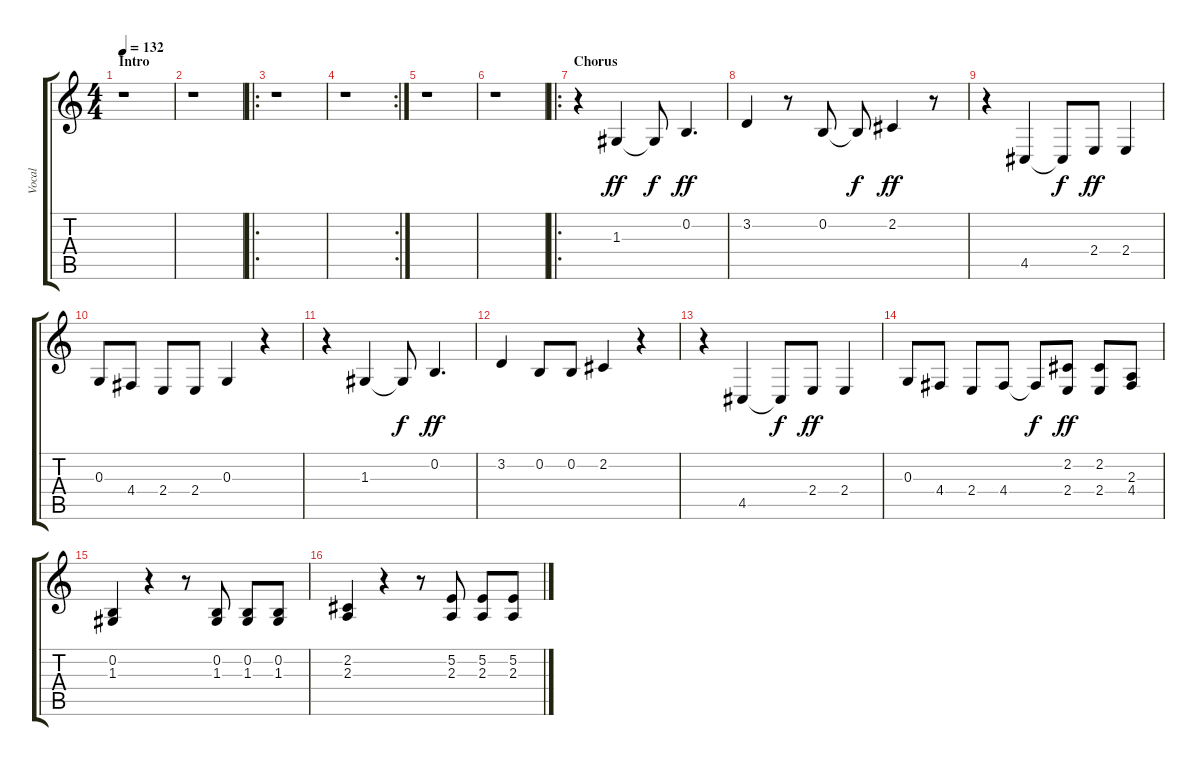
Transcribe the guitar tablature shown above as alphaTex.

\track ("Vocal" "Vocal") {instrument altosax}
\staff {score tabs}
\tuning (E4 B3 G3 D3 A2 E2) {hide}
\ts (4 4)
\section ("" "Intro")
\tempo 132
\clef g2
\ks c
r.1{dy ff instrument altosax} |
r.1 |
\ro
r.1 |
\rc 2
r.1 |
r.1 |
r.1 |
\ro
\section ("" "Chorus")
r.4 1.3.4 1.3{t}.8{dy f} 0.2.4{d dy ff} |
3.2.4 r.8 0.2.8 0.2{t}.8{dy f} 2.2.4{dy ff} r.8 |
r.4 4.5.4 4.5{t}.8{dy f} 2.4.8{dy ff} 2.4.4 |
0.3.8 4.4.8 2.4.8 2.4.8 0.3.4 r.4 |
r.4 1.3.4 1.3{t}.8{dy f} 0.2.4{d dy ff} |
3.2.4 0.2.8 0.2.8 2.2.4 r.4 |
r.4 4.5.4 4.5{t}.8{dy f} 2.4.8{dy ff} 2.4.4 |
0.3.8 4.4.8 2.4.8 4.4.8 4.4{t}.8{dy f} (2.2 2.4).8{dy ff} (2.2 2.4).8 (2.3 4.4).8 |
(0.2 1.3).4 r.4 r.8 (0.2 1.3).8 (0.2 1.3).8 (0.2 1.3).8 |
(2.2 2.3).4 r.4 r.8 (5.2 2.3).8 (5.2 2.3).8 (5.2 2.3).8
